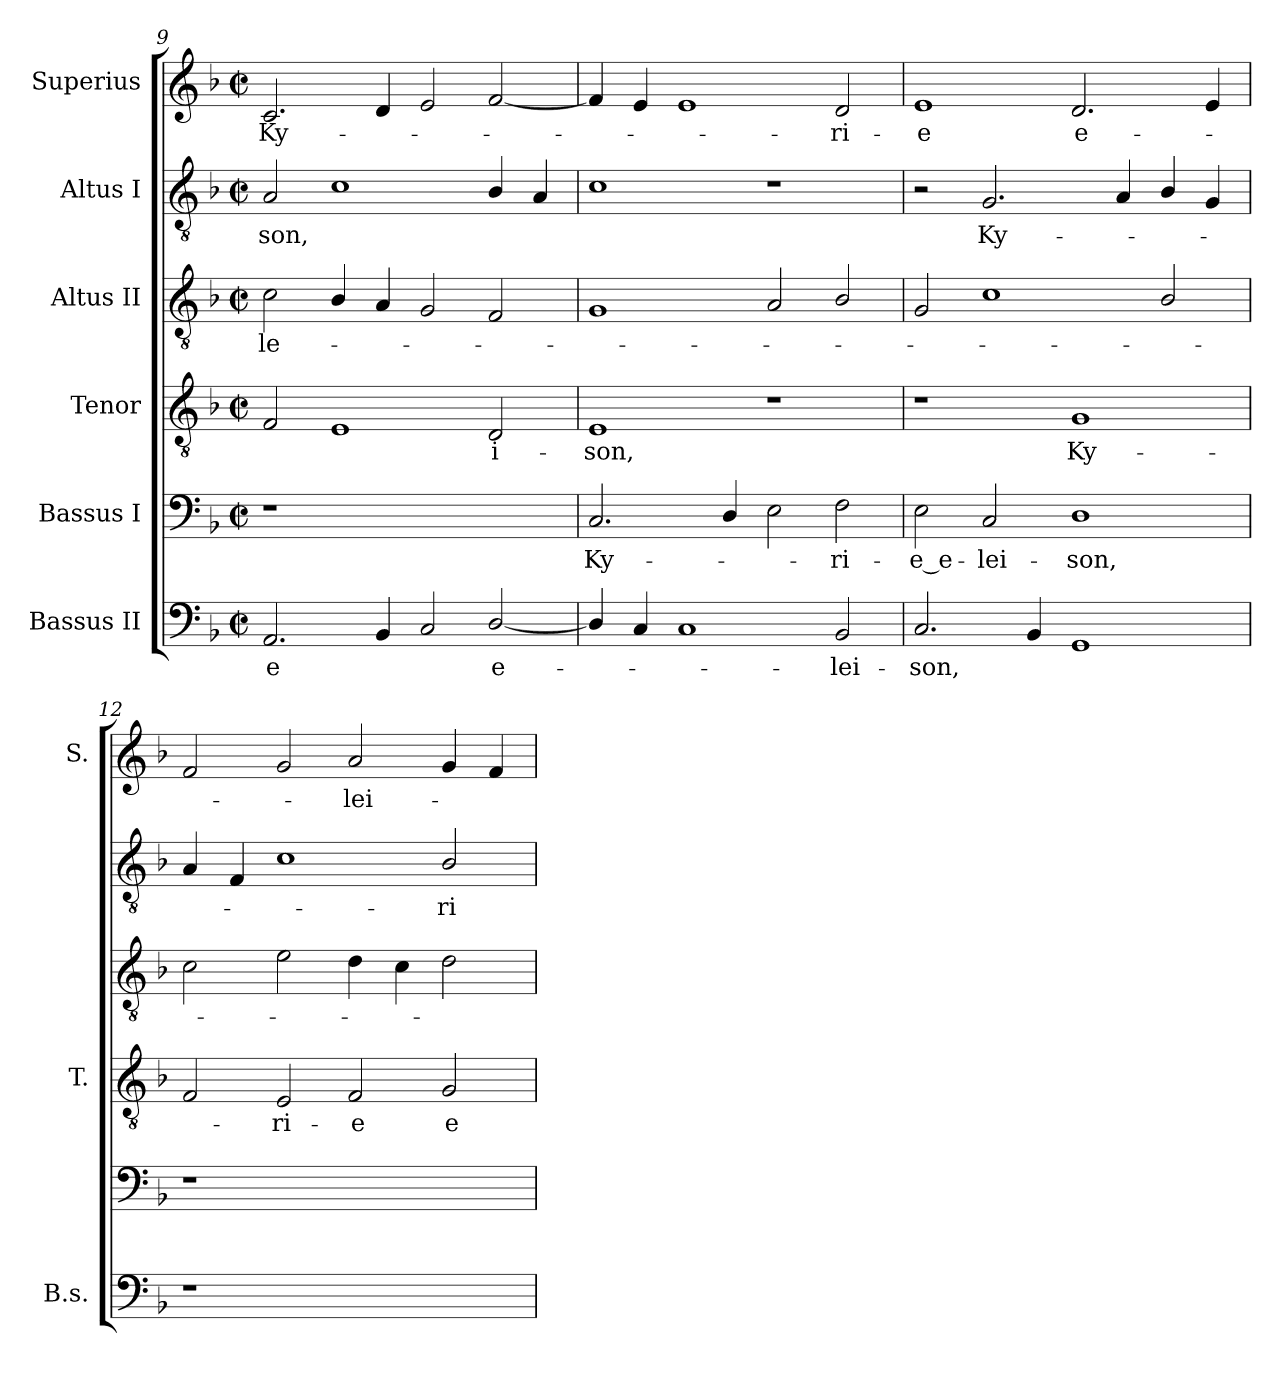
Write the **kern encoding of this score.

**kern	**text	**kern	**text	**kern	**text	**kern	**text	**kern	**text	**kern	**text
*part6	*part6	*part5	*part5	*part4	*part4	*part3	*part3	*part2	*part2	*part1	*part1
*staff6	*staff6	*staff5	*staff5	*staff4	*staff4	*staff3	*staff3	*staff2	*staff2	*staff1	*staff1
*I"Bassus II	*	*I"Bassus I	*	*I"Tenor	*	*I"Altus II	*	*I"Altus I	*	*I"Superius	*
*I'B.s.	*	*	*	*I'T.	*	*	*	*	*	*I'S.	*
!!LO:LB:g=z
*clefF4	*	*clefF4	*	*clefGv2	*	*clefGv2	*	*clefGv2	*	*clefG2	*
*	*	*	*	*ITrd7c12	*	*ITrd7c12	*	*ITrd7c12	*	*	*
*k[b-]	*	*k[b-]	*	*k[b-]	*	*k[b-]	*	*k[b-]	*	*k[b-]	*
*F:	*	*F:	*	*F:	*	*F:	*	*F:	*	*F:	*
*M2/2	*	*M2/2	*	*M2/2	*	*M2/2	*	*M2/2	*	*M2/2	*
*met(c|)	*	*met(c|)	*	*met(c|)	*	*met(c|)	*	*met(c|)	*	*met(c|)	*
=9	=9	=9	=9	=9	=9	=9	=9	=9	=9	=9	=9
!	!LO:LY:b:color=#000000	!LO:N:vis=1	!	!	!	!	!	!	!	!	!
!	!	!	!	!	!	!	!LO:LY:b:color=#000000	!	!	!	!
!	!	!	!	!	!	!	!	!	!LO:LY:b:color=#000000	!	!
!	!	!	!	!	!	!	!	!	!	!	!LO:LY:b:color=#000000
2.AAi/	-e	1r	.	2FFi/	.	2Ci\	-le-	2AAi/	-son,	2.ci/	Ky-
.	.	.	.	1EEi	.	4BB-i/	.	1Ci	.	.	.
4BB-i/	.	.	.	.	.	4AAi/	.	.	.	4di/	.
2Ci/	.	1ryy	.	.	.	2GGi/	.	.	.	2ei/	.
!	!LO:LY:b:color=#000000	!	!	!	!	!	!	!	!	!	!
!	!	!	!	!	!LO:LY:b:color=#000000	!	!	!	!	!	!
[<2Di/	e-	.	.	2DDi/	-i-	2FFi/	.	4BB-i/	.	[<2fi/	.
.	.	.	.	.	.	.	.	4AAi/	.	.	.
=10	=10	=10	=10	=10	=10	=10	=10	=10	=10	=10	=10
!	!	!	!LO:LY:b:color=#000000	!	!	!	!	!	!	!	!
!	!	!	!	!	!LO:LY:b:color=#000000	!	!	!	!	!	!
4Di/]	.	2.Ci/	Ky-	1EEi	-son,	1GGi	.	1Ci	.	4fi/]	.
4Ci/	.	.	.	.	.	.	.	.	.	4ei/	.
1Ci	.	.	.	.	.	.	.	.	.	1ei	.
.	.	4Di/	.	.	.	.	.	.	.	.	.
.	.	2Ei\	.	1r	.	2AAi/	.	1r	.	.	.
!	!LO:LY:b:color=#000000	!	!	!	!	!	!	!	!	!	!
!	!	!	!LO:LY:b:color=#000000	!	!	!	!	!	!	!	!
!	!	!	!	!	!	!	!	!	!	!	!LO:LY:b:color=#000000
2BB-i/	-lei-	2Fi\	-ri-	.	.	2BB-i/	.	.	.	2di/	-ri-
=11	=11	=11	=11	=11	=11	=11	=11	=11	=11	=11	=11
!	!LO:LY:b:color=#000000	!	!	!	!	!	!	!	!	!	!
!	!	!	!LO:LY:b:color=#000000	!	!	!	!	!	!	!	!
!	!	!	!	!	!	!	!	!	!	!	!LO:LY:b:color=#000000
2.Ci/	-son,	2Ei\	-e_e-	1r	.	2GGi/	.	2r	.	1ei	-e
!	!	!	!LO:LY:b:color=#000000	!	!	!	!	!	!	!	!
!	!	!	!	!	!	!	!	!	!LO:LY:b:color=#000000	!	!
.	.	2Ci/	-lei-	.	.	1Ci	.	2.GGi/	Ky-	.	.
4BB-i/	.	.	.	.	.	.	.	.	.	.	.
!	!	!	!LO:LY:b:color=#000000	!	!	!	!	!	!	!	!
!	!	!	!	!	!LO:LY:b:color=#000000	!	!	!	!	!	!
!	!	!	!	!	!	!	!	!	!	!	!LO:LY:b:color=#000000
1GGi	.	1Di	-son,	1GGi	Ky-	.	.	.	.	2.di/	e-
.	.	.	.	.	.	.	.	4AAi/	.	.	.
.	.	.	.	.	.	2BB-i/	.	4BB-i/	.	.	.
.	.	.	.	.	.	.	.	4GGi/	.	4ei/	.
=12	=12	=12	=12	=12	=12	=12	=12	=12	=12	=12	=12
!LO:N:vis=1	!	!LO:N:vis=1	!	!	!	!	!	!	!	!	!
1r	.	1r	.	2FFi/	.	2Ci\	.	4AAi/	.	2fi/	.
.	.	.	.	.	.	.	.	4FFi/	.	.	.
!	!	!	!	!	!LO:LY:b:color=#000000	!	!	!	!	!	!
.	.	.	.	2EEi/	-ri-	2Ei\	.	1Ci	.	2gi/	.
!	!	!	!	!	!LO:LY:b:color=#000000	!	!	!	!	!	!
!	!	!	!	!	!	!	!	!	!	!	!LO:LY:b:color=#000000
1ryy	.	1ryy	.	2FFi/	-e	4Di\	.	.	.	2ai/	-lei-
.	.	.	.	.	.	4Ci\	.	.	.	.	.
!	!	!	!	!	!LO:LY:b:color=#000000	!	!	!	!	!	!
!	!	!	!	!	!	!	!	!	!LO:LY:b:color=#000000	!	!
.	.	.	.	2GGi/	e-	2Di\	.	2BB-i/	-ri-	4gi/	.
.	.	.	.	.	.	.	.	.	.	4fi/	.
=	=	=	=	=	=	=	=	=	=	=	=
*-	*-	*-	*-	*-	*-	*-	*-	*-	*-	*-	*-
